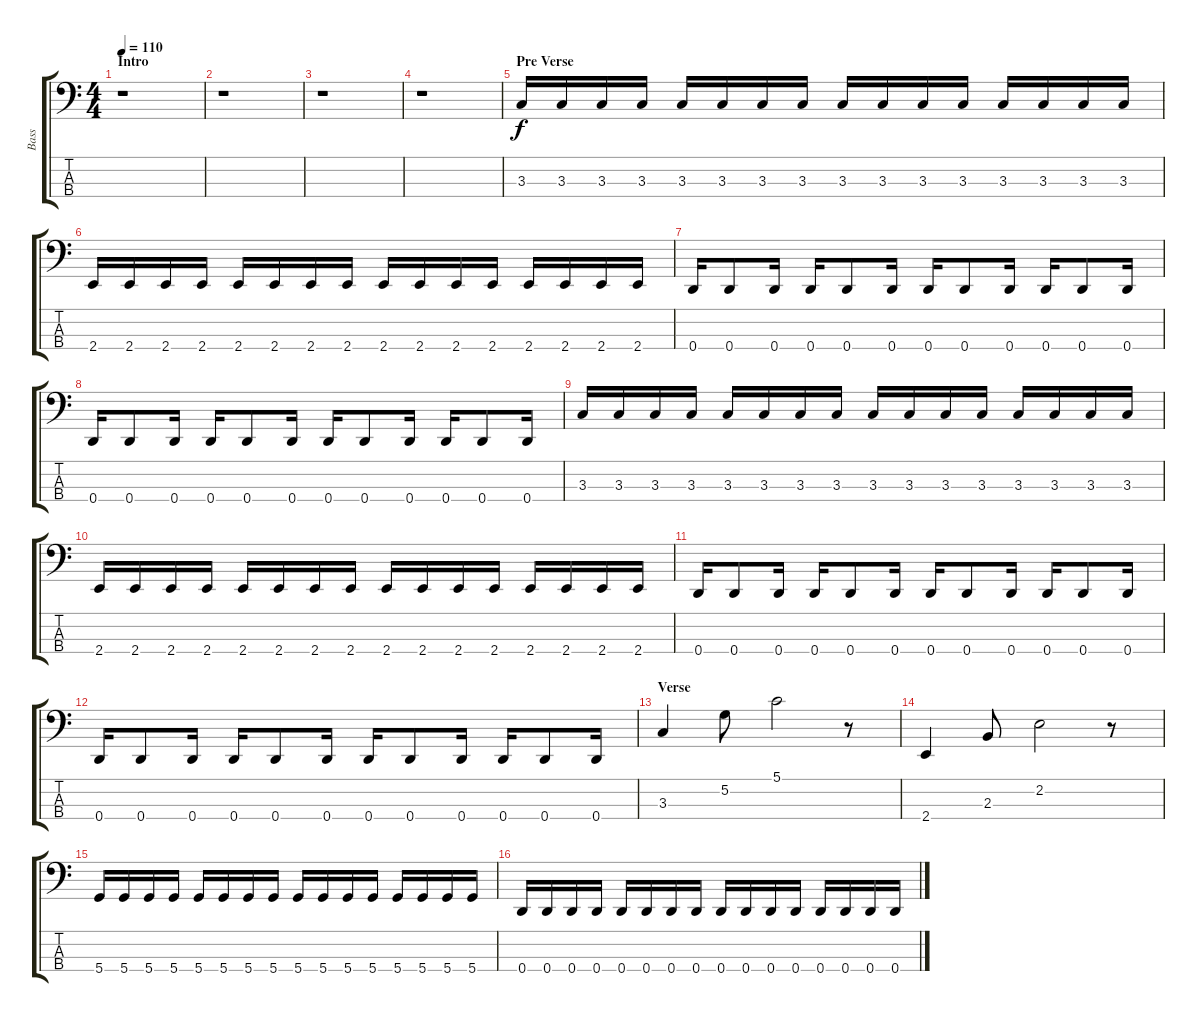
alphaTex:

\track ("Bass" "Bass") {instrument electricbassfinger}
\staff {score tabs}
\tuning (G2 D2 A1 D1) {hide}
\ts (4 4)
\section ("" "Intro")
\tempo 110
\clef f4
\ks c
r.1{dy f instrument electricbassfinger} |
r.1 |
r.1 |
r.1 |
\section ("" "Pre Verse")
3.3.16 3.3.16 3.3.16 3.3.16 3.3.16 3.3.16 3.3.16 3.3.16 3.3.16 3.3.16 3.3.16 3.3.16 3.3.16 3.3.16 3.3.16 3.3.16 |
2.4.16 2.4.16 2.4.16 2.4.16 2.4.16 2.4.16 2.4.16 2.4.16 2.4.16 2.4.16 2.4.16 2.4.16 2.4.16 2.4.16 2.4.16 2.4.16 |
0.4.16 0.4.8 0.4.16 0.4.16 0.4.8 0.4.16 0.4.16 0.4.8 0.4.16 0.4.16 0.4.8 0.4.16 |
0.4.16 0.4.8 0.4.16 0.4.16 0.4.8 0.4.16 0.4.16 0.4.8 0.4.16 0.4.16 0.4.8 0.4.16 |
3.3.16 3.3.16 3.3.16 3.3.16 3.3.16 3.3.16 3.3.16 3.3.16 3.3.16 3.3.16 3.3.16 3.3.16 3.3.16 3.3.16 3.3.16 3.3.16 |
2.4.16 2.4.16 2.4.16 2.4.16 2.4.16 2.4.16 2.4.16 2.4.16 2.4.16 2.4.16 2.4.16 2.4.16 2.4.16 2.4.16 2.4.16 2.4.16 |
0.4.16 0.4.8 0.4.16 0.4.16 0.4.8 0.4.16 0.4.16 0.4.8 0.4.16 0.4.16 0.4.8 0.4.16 |
0.4.16 0.4.8 0.4.16 0.4.16 0.4.8 0.4.16 0.4.16 0.4.8 0.4.16 0.4.16 0.4.8 0.4.16 |
\section ("" "Verse")
3.3.4 5.2.8 5.1.2 r.8 |
2.4.4 2.3.8 2.2.2 r.8 |
5.4.16 5.4.16 5.4.16 5.4.16 5.4.16 5.4.16 5.4.16 5.4.16 5.4.16 5.4.16 5.4.16 5.4.16 5.4.16 5.4.16 5.4.16 5.4.16 |
0.4.16 0.4.16 0.4.16 0.4.16 0.4.16 0.4.16 0.4.16 0.4.16 0.4.16 0.4.16 0.4.16 0.4.16 0.4.16 0.4.16 0.4.16 0.4.16
